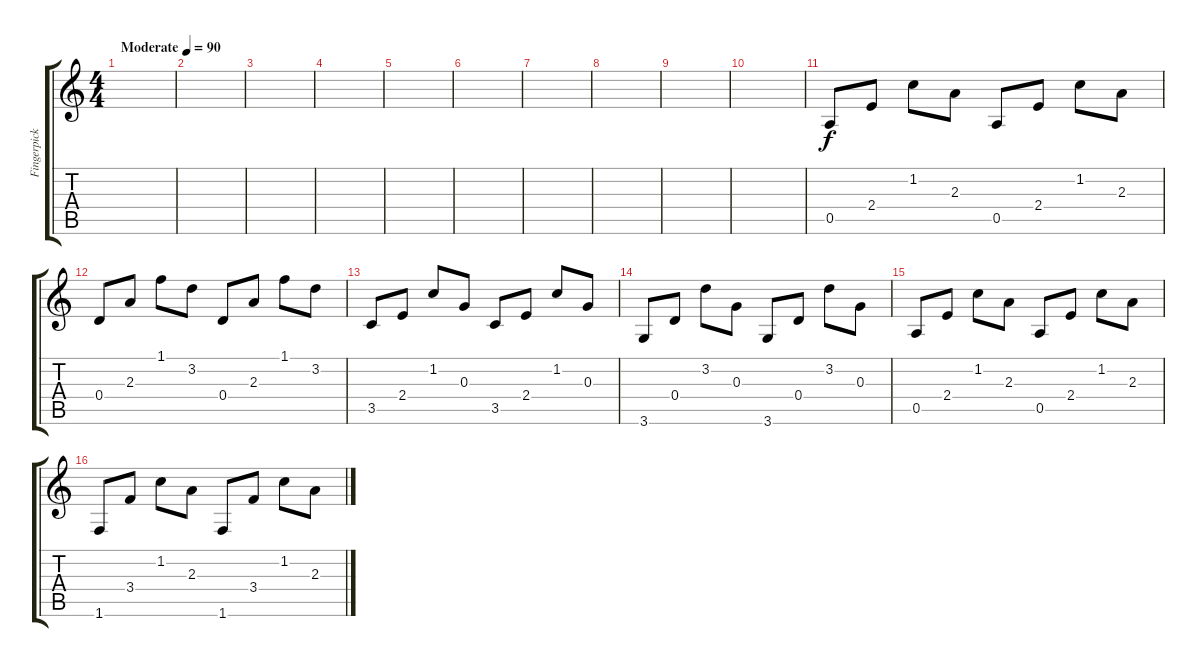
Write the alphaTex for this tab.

\track ("Fingerpicking Guitar" "Fingerpick") {instrument electricguitarjazz}
\staff {score tabs}
\tuning (E4 B3 G3 D3 A2 E2) {hide}
\ts (4 4)
\tempo (90 "Moderate")
\clef g2
\ks c
|
|
|
|
|
|
|
|
|
|
0.5.8 2.4.8 1.2.8 2.3.8 0.5.8 2.4.8 1.2.8 2.3.8 |
0.4.8 2.3.8 1.1.8 3.2.8 0.4.8 2.3.8 1.1.8 3.2.8 |
3.5.8 2.4.8 1.2.8 0.3.8 3.5.8 2.4.8 1.2.8 0.3.8 |
3.6.8 0.4.8 3.2.8 0.3.8 3.6.8 0.4.8 3.2.8 0.3.8 |
0.5.8 2.4.8 1.2.8 2.3.8 0.5.8 2.4.8 1.2.8 2.3.8 |
1.6.8 3.4.8 1.2.8 2.3.8 1.6.8 3.4.8 1.2.8 2.3.8
